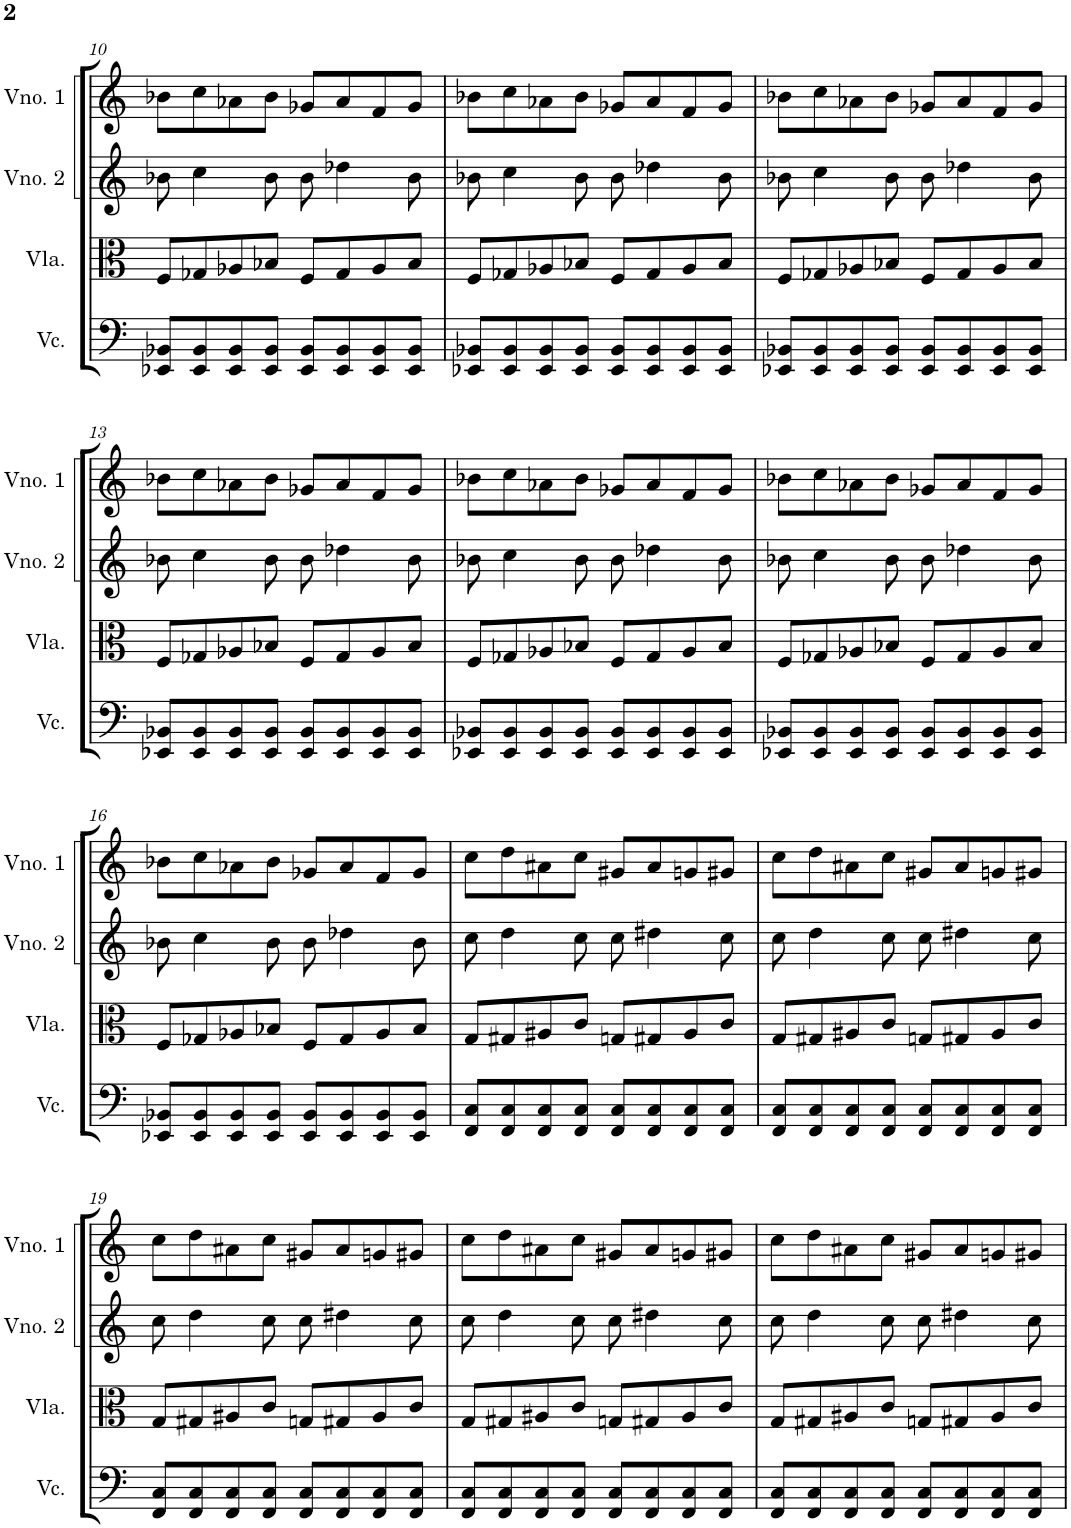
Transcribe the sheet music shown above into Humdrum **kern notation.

**kern	**kern	**kern	**kern
*part4	*part3	*part2	*part1
*staff4	*staff3	*staff2	*staff1
*I"Violoncelo	*I"Viola	*I"Violino 2	*I"Violino 1
*I'Vc.	*I'Vla.	*I'Vno. 2	*I'Vno. 1
!!LO:PB:g=z
*clefF4	*clefC3	*clefG2	*clefG2
*k[]	*k[]	*k[]	*k[]
*M4/4	*M4/4	*M4/4	*M4/4
=10	=10	=10	=10
8EE-X/ 8BB-X/L	8F/L	8b-X\	8b-X\L
8EE-/ 8BB-/	8G-X/	4cc\	8cc\
8EE-/ 8BB-/	8A-X/	.	8a-X\
8EE-/ 8BB-/J	8B-X/J	8b-\	8b-\J
8EE-/ 8BB-/L	8F/L	8b-\	8g-X/L
8EE-/ 8BB-/	8G-/	4dd-X\	8a-/
8EE-/ 8BB-/	8A-/	.	8f/
8EE-/ 8BB-/J	8B-/J	8b-\	8g-/J
=11	=11	=11	=11
8EE-X/ 8BB-X/L	8F/L	8b-X\	8b-X\L
8EE-/ 8BB-/	8G-X/	4cc\	8cc\
8EE-/ 8BB-/	8A-X/	.	8a-X\
8EE-/ 8BB-/J	8B-X/J	8b-\	8b-\J
8EE-/ 8BB-/L	8F/L	8b-\	8g-X/L
8EE-/ 8BB-/	8G-/	4dd-X\	8a-/
8EE-/ 8BB-/	8A-/	.	8f/
8EE-/ 8BB-/J	8B-/J	8b-\	8g-/J
=12	=12	=12	=12
8EE-X/ 8BB-X/L	8F/L	8b-X\	8b-X\L
8EE-/ 8BB-/	8G-X/	4cc\	8cc\
8EE-/ 8BB-/	8A-X/	.	8a-X\
8EE-/ 8BB-/J	8B-X/J	8b-\	8b-\J
8EE-/ 8BB-/L	8F/L	8b-\	8g-X/L
8EE-/ 8BB-/	8G-/	4dd-X\	8a-/
8EE-/ 8BB-/	8A-/	.	8f/
8EE-/ 8BB-/J	8B-/J	8b-\	8g-/J
!!LO:LB:g=z
=13	=13	=13	=13
8EE-X/ 8BB-X/L	8F/L	8b-X\	8b-X\L
8EE-/ 8BB-/	8G-X/	4cc\	8cc\
8EE-/ 8BB-/	8A-X/	.	8a-X\
8EE-/ 8BB-/J	8B-X/J	8b-\	8b-\J
8EE-/ 8BB-/L	8F/L	8b-\	8g-X/L
8EE-/ 8BB-/	8G-/	4dd-X\	8a-/
8EE-/ 8BB-/	8A-/	.	8f/
8EE-/ 8BB-/J	8B-/J	8b-\	8g-/J
=14	=14	=14	=14
8EE-X/ 8BB-X/L	8F/L	8b-X\	8b-X\L
8EE-/ 8BB-/	8G-X/	4cc\	8cc\
8EE-/ 8BB-/	8A-X/	.	8a-X\
8EE-/ 8BB-/J	8B-X/J	8b-\	8b-\J
8EE-/ 8BB-/L	8F/L	8b-\	8g-X/L
8EE-/ 8BB-/	8G-/	4dd-X\	8a-/
8EE-/ 8BB-/	8A-/	.	8f/
8EE-/ 8BB-/J	8B-/J	8b-\	8g-/J
=15	=15	=15	=15
8EE-X/ 8BB-X/L	8F/L	8b-X\	8b-X\L
8EE-/ 8BB-/	8G-X/	4cc\	8cc\
8EE-/ 8BB-/	8A-X/	.	8a-X\
8EE-/ 8BB-/J	8B-X/J	8b-\	8b-\J
8EE-/ 8BB-/L	8F/L	8b-\	8g-X/L
8EE-/ 8BB-/	8G-/	4dd-X\	8a-/
8EE-/ 8BB-/	8A-/	.	8f/
8EE-/ 8BB-/J	8B-/J	8b-\	8g-/J
!!LO:LB:g=z
=16	=16	=16	=16
8EE-X/ 8BB-X/L	8F/L	8b-X\	8b-X\L
8EE-/ 8BB-/	8G-X/	4cc\	8cc\
8EE-/ 8BB-/	8A-X/	.	8a-X\
8EE-/ 8BB-/J	8B-X/J	8b-\	8b-\J
8EE-/ 8BB-/L	8F/L	8b-\	8g-X/L
8EE-/ 8BB-/	8G-/	4dd-X\	8a-/
8EE-/ 8BB-/	8A-/	.	8f/
8EE-/ 8BB-/J	8B-/J	8b-\	8g-/J
=17	=17	=17	=17
8FF/ 8C/L	8G/L	8cc\	8cc\L
8FF/ 8C/	8G#X/	4dd\	8dd\
8FF/ 8C/	8A#X/	.	8a#X\
8FF/ 8C/J	8c/J	8cc\	8cc\J
8FF/ 8C/L	8Gn/L	8cc\	8g#X/L
8FF/ 8C/	8G#X/	4dd#X\	8a#/
8FF/ 8C/	8A#/	.	8gn/
8FF/ 8C/J	8c/J	8cc\	8g#X/J
=18	=18	=18	=18
8FF/ 8C/L	8G/L	8cc\	8cc\L
8FF/ 8C/	8G#X/	4dd\	8dd\
8FF/ 8C/	8A#X/	.	8a#X\
8FF/ 8C/J	8c/J	8cc\	8cc\J
8FF/ 8C/L	8Gn/L	8cc\	8g#X/L
8FF/ 8C/	8G#X/	4dd#X\	8a#/
8FF/ 8C/	8A#/	.	8gn/
8FF/ 8C/J	8c/J	8cc\	8g#X/J
!!LO:LB:g=z
=19	=19	=19	=19
8FF/ 8C/L	8G/L	8cc\	8cc\L
8FF/ 8C/	8G#X/	4dd\	8dd\
8FF/ 8C/	8A#X/	.	8a#X\
8FF/ 8C/J	8c/J	8cc\	8cc\J
8FF/ 8C/L	8Gn/L	8cc\	8g#X/L
8FF/ 8C/	8G#X/	4dd#X\	8a#/
8FF/ 8C/	8A#/	.	8gn/
8FF/ 8C/J	8c/J	8cc\	8g#X/J
=20	=20	=20	=20
8FF/ 8C/L	8G/L	8cc\	8cc\L
8FF/ 8C/	8G#X/	4dd\	8dd\
8FF/ 8C/	8A#X/	.	8a#X\
8FF/ 8C/J	8c/J	8cc\	8cc\J
8FF/ 8C/L	8Gn/L	8cc\	8g#X/L
8FF/ 8C/	8G#X/	4dd#X\	8a#/
8FF/ 8C/	8A#/	.	8gn/
8FF/ 8C/J	8c/J	8cc\	8g#X/J
=21	=21	=21	=21
8FF/ 8C/L	8G/L	8cc\	8cc\L
8FF/ 8C/	8G#X/	4dd\	8dd\
8FF/ 8C/	8A#X/	.	8a#X\
8FF/ 8C/J	8c/J	8cc\	8cc\J
8FF/ 8C/L	8Gn/L	8cc\	8g#X/L
8FF/ 8C/	8G#X/	4dd#X\	8a#/
8FF/ 8C/	8A#/	.	8gn/
8FF/ 8C/J	8c/J	8cc\	8g#X/J
=	=	=	=
*-	*-	*-	*-
